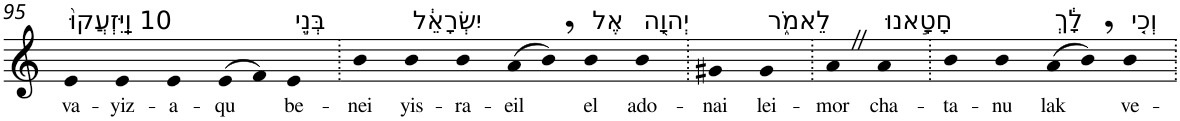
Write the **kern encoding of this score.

**kern	**text
*part1	*part1
*staff1	*staff1
*I"Piano	*
*I'Pno	*
!!LO:PB:g=z
*clefG2	*
*k[]	*
=95	=95
!LO:TX:a:t=10 וַֽיִּזְעֲקוּ֙	!
!	!LO:LY:b
4e	va-
!	!LO:LY:b
4e	-yiz-
!	!LO:LY:b
4e	-a-
!	!LO:LY:b
(>8e	-qu
8f)	.
!LO:TX:a:t=בְּנֵ֣י	!
!	!LO:LY:b
4e	be-
=96.	=96.
!	!LO:LY:b
4b	-nei
!LO:TX:a:t=יִשְׂרָאֵ֔ל	!
!	!LO:LY:b
4b	yis-
!	!LO:LY:b
4b	-ra-
!	!LO:LY:b
(>8a	-eil
8b,)	.
!LO:TX:a:t=אֶל	!
!	!LO:LY:b
4b	el
!LO:TX:a:t=יְהוָ֖ה	!
!	!LO:LY:b
4b	ado-
=97.	=97.
!	!LO:LY:b
4g#X	-nai
!LO:TX:a:t=לֵאמֹ֑ר	!
!	!LO:LY:b
4g#	lei-
=98.	=98.
!	!LO:LY:b
4aZ	-mor
!LO:TX:a:t=חָטָ֣אנוּ	!
!	!LO:LY:b
4a	cha-
=99.	=99.
!	!LO:LY:b
4b	-ta-
!	!LO:LY:b
4b	-nu
!LO:TX:a:t=לָ֔ךְ	!
!	!LO:LY:b
(>8a	lak
8b,)	.
!LO:TX:a:t=וְכִ֤י	!
!	!LO:LY:b
4b	ve-
=.	=.
*-	*-
